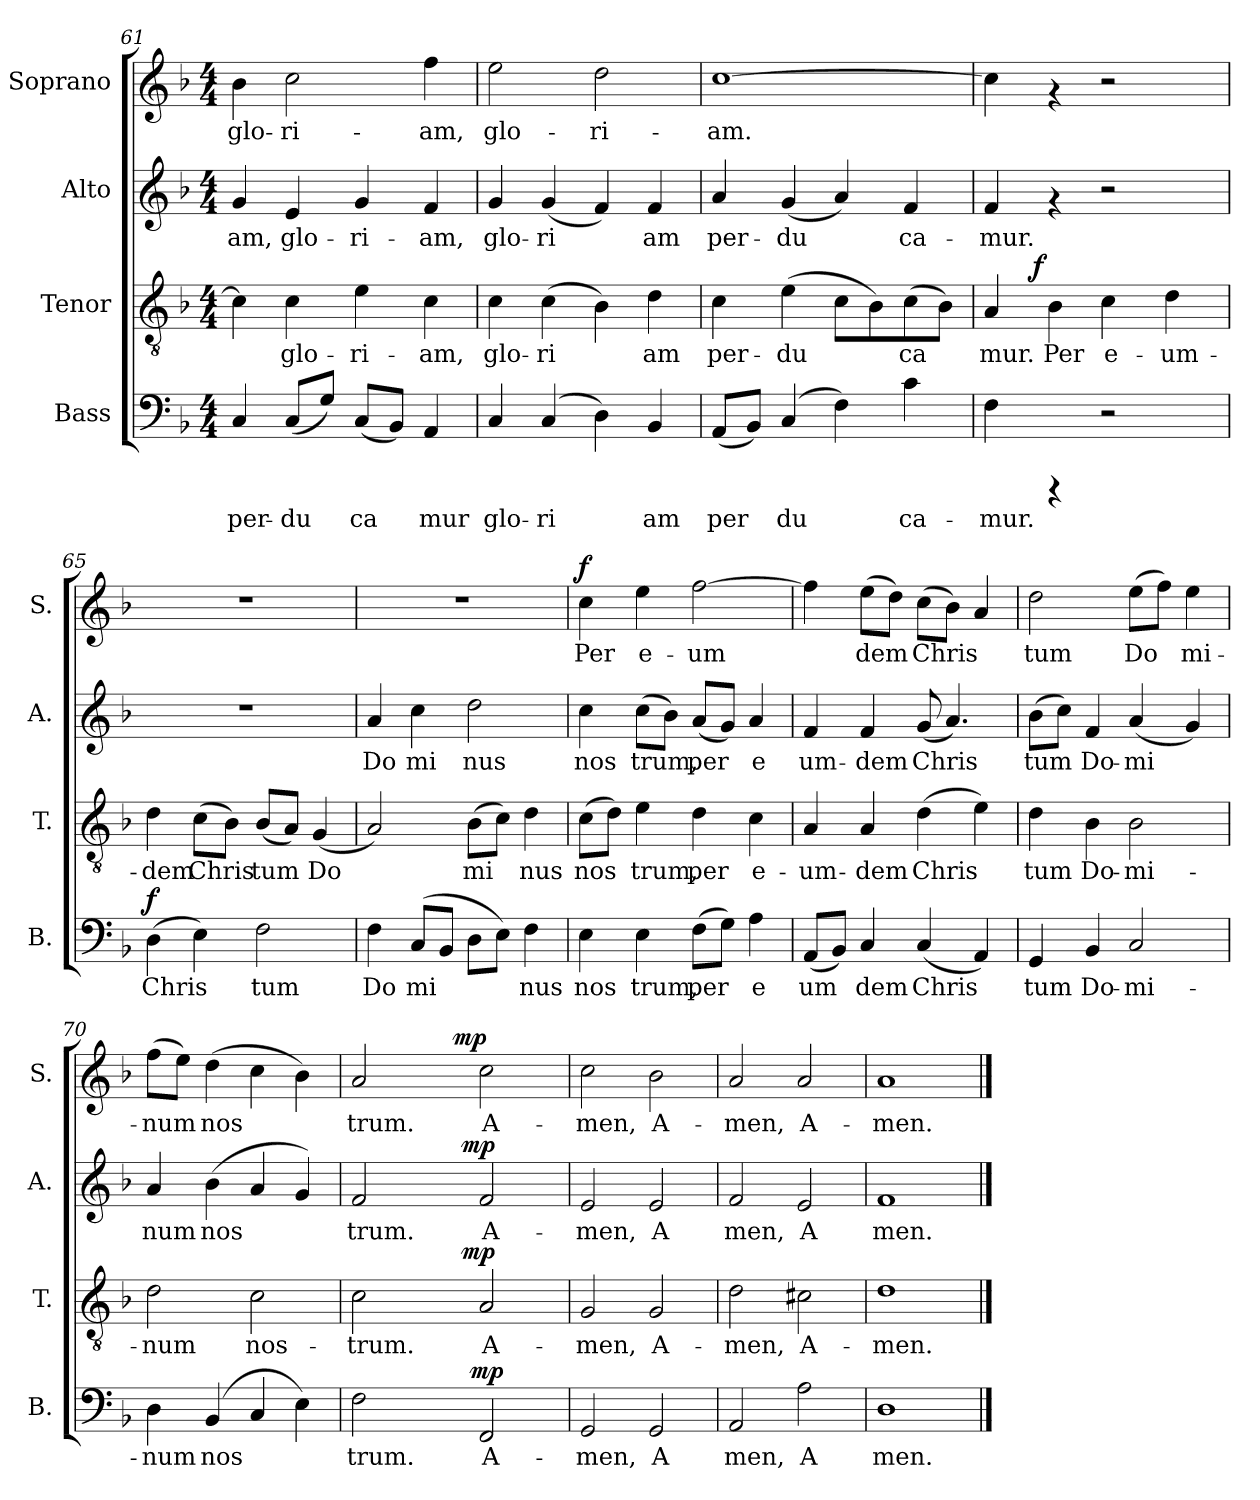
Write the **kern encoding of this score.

**kern	**text	**dynam	**kern	**text	**dynam	**kern	**text	**dynam	**kern	**text	**dynam
*part4	*part4	*part4	*part3	*part3	*part3	*part2	*part2	*part2	*part1	*part1	*part1
*staff4	*staff4	*staff4	*staff3	*staff3	*staff3	*staff2	*staff2	*staff2	*staff1	*staff1	*staff1
*I"Bass	*	*	*I"Tenor	*	*	*I"Alto	*	*	*I"Soprano	*	*
*I'B.	*	*	*I'T.	*	*	*I'A.	*	*	*I'S.	*	*
!!LO:PB:g=z
*clefF4	*	*	*clefGv2	*	*	*clefG2	*	*	*clefG2	*	*
*k[b-]	*	*	*k[b-]	*	*	*k[b-]	*	*	*k[b-]	*	*
*F:	*	*	*F:	*	*	*F:	*	*	*F:	*	*
*M4/4	*	*	*M4/4	*	*	*M4/4	*	*	*M4/4	*	*
=61	=61	=61	=61	=61	=61	=61	=61	=61	=61	=61	=61
!	!LO:LY:b:cj	!	!	!LO:LY:b:cj	!	!	!LO:LY:b:cj	!	!	!LO:LY:b:cj	!
4C/	per-	.	4c\]	.	.	4g/	am,	.	4b-\	glo-	.
!	!LO:LY:b:cj	!	!	!LO:LY:b:cj	!	!	!LO:LY:b:cj	!	!	!LO:LY:b:cj	!
(>8C/L	-du-	.	4c\	glo-	.	4e/	glo-	.	2cc\	-ri-	.
!	!LO:LY:b:cj	!	!	!	!	!	!	!	!	!	!
8G/J)	--	.	.	.	.	.	.	.	.	.	.
!	!LO:LY:b:cj	!	!	!LO:LY:b:cj	!	!	!LO:LY:b:cj	!	!	!	!
(>8C/L	-ca-	.	4e\	-ri-	.	4g/	-ri-	.	.	.	.
!	!LO:LY:b:cj	!	!	!	!	!	!	!	!	!	!
8BB-/J)	--	.	.	.	.	.	.	.	.	.	.
!	!LO:LY:b:cj	!	!	!LO:LY:b:cj	!	!	!LO:LY:b:cj	!	!	!LO:LY:b:cj	!
4AA/	-mur	.	4c\	-am,	.	4f/	-am,	.	4ff\	-am,	.
=62	=62	=62	=62	=62	=62	=62	=62	=62	=62	=62	=62
!	!LO:LY:b:cj	!	!	!LO:LY:b:cj	!	!	!LO:LY:b:cj	!	!	!LO:LY:b:cj	!
4C/	glo-	.	4c\	glo-	.	4g/	glo-	.	2ee\	glo-	.
!	!LO:LY:b:cj	!	!	!LO:LY:b:cj	!	!	!LO:LY:b:cj	!	!	!	!
(>4C/	-ri-	.	(>4c\	-ri-	.	(>4g/	-ri-	.	.	.	.
!	!LO:LY:b:cj	!	!	!LO:LY:b:cj	!	!	!LO:LY:b:cj	!	!	!LO:LY:b:cj	!
4D\)	--	.	4B-\)	--	.	4f/)	--	.	2dd\	-ri-	.
!	!LO:LY:b:cj	!	!	!LO:LY:b:cj	!	!	!LO:LY:b:cj	!	!	!	!
4BB-/	-am	.	4d\	-am	.	4f/	-am	.	.	.	.
=63	=63	=63	=63	=63	=63	=63	=63	=63	=63	=63	=63
!	!LO:LY:b:cj	!	!	!LO:LY:b:cj	!	!	!LO:LY:b:cj	!	!	!LO:LY:b:cj	!
(<8AA/L	per-	.	4c\	per-	.	4a/	per-	.	[>1cc	-am.	.
!	!LO:LY:b:cj	!	!	!	!	!	!	!	!	!	!
8BB-/J)	--	.	.	.	.	.	.	.	.	.	.
!	!LO:LY:b:cj	!	!	!LO:LY:b:cj	!	!	!LO:LY:b:cj	!	!	!	!
(>4C/	-du-	.	(>4e\	-du-	.	(>4g/	-du-	.	.	.	.
!	!LO:LY:b:cj	!	!	!LO:LY:b:cj	!	!	!LO:LY:b:cj	!	!	!	!
4F\)	--	.	8c\L	--	.	4a/)	--	.	.	.	.
!	!	!	!	!LO:LY:b:cj	!	!	!	!	!	!	!
.	.	.	8B-\)	--	.	.	.	.	.	.	.
!	!LO:LY:b:cj	!	!	!LO:LY:b:cj	!	!	!LO:LY:b:cj	!	!	!	!
4c\	-ca-	.	(>8c\	-ca-	.	4f/	-ca-	.	.	.	.
!	!	!	!	!LO:LY:b:cj	!	!	!	!	!	!	!
.	.	.	8B-\J)	--	.	.	.	.	.	.	.
=64	=64	=64	=64	=64	=64	=64	=64	=64	=64	=64	=64
!	!LO:LY:b:cj	!	!	!LO:LY:b:cj	!	!	!LO:LY:b:cj	!	!	!LO:LY:b:cj	!
*	*	*	*^	*	*	*	*	*	*	*	*
4F\	-mur.	.	4A/	8..ryy	-mur.	.	4f/	-mur.	.	4cc\]	.	.
!	!	!	!	!	!	!LO:DY:a	!	!	!	!	!	!
.	.	.	.	2ryy	.	f	.	.	.	.	.	.
!	!	!	!	!	!LO:LY:b:cj	!	!	!	!	!	!	!
4rCCC	.	.	4B-\	.	Per	.	4rf	.	.	4rf	.	.
!	!	!	!	!	!LO:LY:b:cj	!	!	!	!	!	!	!
2r	.	.	4c\	.	e-	.	2r	.	.	2r	.	.
.	.	.	.	4ryy	.	.	.	.	.	.	.	.
!	!	!	!	!	!LO:LY:b:cj	!	!	!	!	!	!	!
.	.	.	4d\	.	-um-	.	.	.	.	.	.	.
.	.	.	.	32ryy	.	.	.	.	.	.	.	.
!!LO:PB:g=z
=65	=65	=65	=65	=65	=65	=65	=65	=65	=65	=65	=65	=65
!	!LO:LY:b:cj	!LO:DY:a	!	!	!LO:LY:b:cj	!	!	!	!	!	!	!
*	*	*	*v	*v	*	*	*	*	*	*	*	*
(>4D\	Chris	f	4d\	-dem	.	1r	.	.	1r	.	.
!	!LO:LY:b:cj	!	!	!LO:LY:b:cj	!	!	!	!	!	!	!
4E\)	.	.	(>8c\L	Chris-	.	.	.	.	.	.	.
!	!	!	!	!LO:LY:b:cj	!	!	!	!	!	!	!
.	.	.	8B-\J)	--	.	.	.	.	.	.	.
!	!LO:LY:b:cj	!	!	!LO:LY:b:cj	!	!	!	!	!	!	!
2F\	tum	.	(>8B-/L	-tum	.	.	.	.	.	.	.
!	!	!	!	!LO:LY:b:cj	!	!	!	!	!	!	!
.	.	.	8A/J)	.	.	.	.	.	.	.	.
!	!	!	!	!LO:LY:b:cj	!	!	!	!	!	!	!
.	.	.	(>4G/	Do-	.	.	.	.	.	.	.
=66	=66	=66	=66	=66	=66	=66	=66	=66	=66	=66	=66
!	!LO:LY:b:cj	!	!	!LO:LY:b:cj	!	!	!LO:LY:b:cj	!	!	!	!
4F\	Do	.	2A/)	--	.	4a/	Do	.	1r	.	.
!	!LO:LY:b:cj	!	!	!	!	!	!LO:LY:b:cj	!	!	!	!
(>8C/L	mi	.	.	.	.	4cc\	mi	.	.	.	.
!	!LO:LY:b:cj	!	!	!	!	!	!	!	!	!	!
8BB-/J	.	.	.	.	.	.	.	.	.	.	.
!	!LO:LY:b:cj	!	!	!LO:LY:b:cj	!	!	!LO:LY:b:cj	!	!	!	!
8D\L	.	.	(>8B-\L	-mi-	.	2dd\	nus	.	.	.	.
!	!LO:LY:b:cj	!	!	!LO:LY:b:cj	!	!	!	!	!	!	!
8E\J)	.	.	8c\J)	--	.	.	.	.	.	.	.
!	!LO:LY:b:cj	!	!	!LO:LY:b:cj	!	!	!	!	!	!	!
4F\	nus	.	4d\	-nus	.	.	.	.	.	.	.
=67	=67	=67	=67	=67	=67	=67	=67	=67	=67	=67	=67
!	!LO:LY:b:cj	!	!	!LO:LY:b:cj	!	!	!LO:LY:b:cj	!	!	!LO:LY:b:cj	!LO:DY:a
4E\	nos	.	(>8c\L	nos-	.	4cc\	nos	.	4cc\	Per	f
!	!	!	!	!LO:LY:b:cj	!	!	!	!	!	!	!
.	.	.	8d\J)	--	.	.	.	.	.	.	.
!	!LO:LY:b:cj	!	!	!LO:LY:b:cj	!	!	!LO:LY:b:cj	!	!	!LO:LY:b:cj	!
4E\	trum,	.	4e\	-trum,	.	(>8cc\L	trum,	.	4ee\	e-	.
!	!	!	!	!	!	!	!LO:LY:b:cj	!	!	!	!
.	.	.	.	.	.	8b-\J)	.	.	.	.	.
!	!LO:LY:b:cj	!	!	!LO:LY:b:cj	!	!	!LO:LY:b:cj	!	!	!LO:LY:b:cj	!
(>8F\L	per	.	4d\	per	.	(>8a/L	per	.	[>2ff\	-um-	.
!	!LO:LY:b:cj	!	!	!	!	!	!LO:LY:b:cj	!	!	!	!
8G\J)	.	.	.	.	.	8g/J)	.	.	.	.	.
!	!LO:LY:b:cj	!	!	!LO:LY:b:cj	!	!	!LO:LY:b:cj	!	!	!	!
4A\	e	.	4c\	e-	.	4a/	e	.	.	.	.
!!LO:PB:g=z
=68	=68	=68	=68	=68	=68	=68	=68	=68	=68	=68	=68
!	!LO:LY:b:cj	!	!	!LO:LY:b:cj	!	!	!LO:LY:b:cj	!	!	!LO:LY:b:cj	!
(>8AA/L	um-	.	4A/	-um-	.	4f/	um-	.	4ff\]	--	.
!	!LO:LY:b:cj	!	!	!	!	!	!	!	!	!	!
8BB-/J)	--	.	.	.	.	.	.	.	.	.	.
!	!LO:LY:b:cj	!	!	!LO:LY:b:cj	!	!	!LO:LY:b:cj	!	!	!LO:LY:b:cj	!
4C/	-dem	.	4A/	-dem	.	4f/	-dem	.	(>8ee\L	-dem	.
!	!	!	!	!	!	!	!	!	!	!LO:LY:b:cj	!
.	.	.	.	.	.	.	.	.	8dd\J)	.	.
!	!LO:LY:b:cj	!	!	!LO:LY:b:cj	!	!	!LO:LY:b:cj	!	!	!LO:LY:b:cj	!
(>4C/	Chris-	.	(>4d\	Chris-	.	(>8g/	Chris-	.	(>8cc\L	Chris-	.
!	!	!	!	!	!	!	!LO:LY:b:cj	!	!	!LO:LY:b:cj	!
.	.	.	.	.	.	4.a/)	--	.	8b-\J)	--	.
!	!LO:LY:b:cj	!	!	!LO:LY:b:cj	!	!	!	!	!	!LO:LY:b:cj	!
4AA/)	--	.	4e\)	--	.	.	.	.	4a/	--	.
=69	=69	=69	=69	=69	=69	=69	=69	=69	=69	=69	=69
!	!LO:LY:b:cj	!	!	!LO:LY:b:cj	!	!	!LO:LY:b:cj	!	!	!LO:LY:b:cj	!
4GG/	-tum	.	4d\	-tum	.	(>8b-\L	-tum	.	2dd\	-tum	.
!	!	!	!	!	!	!	!LO:LY:b:cj	!	!	!	!
.	.	.	.	.	.	8cc\J)	.	.	.	.	.
!	!LO:LY:b:cj	!	!	!LO:LY:b:cj	!	!	!LO:LY:b:cj	!	!	!	!
4BB-/	Do-	.	4B-\	Do-	.	4f/	Do-	.	.	.	.
!	!LO:LY:b:cj	!	!	!LO:LY:b:cj	!	!	!LO:LY:b:cj	!	!	!LO:LY:b:cj	!
2C/	-mi-	.	2B-\	-mi-	.	(>4a/	-mi-	.	(>8ee\L	Do-	.
!	!	!	!	!	!	!	!	!	!	!LO:LY:b:cj	!
.	.	.	.	.	.	.	.	.	8ff\J)	--	.
!	!	!	!	!	!	!	!LO:LY:b:cj	!	!	!LO:LY:b:cj	!
.	.	.	.	.	.	4g/)	--	.	4ee\	-mi-	.
=70	=70	=70	=70	=70	=70	=70	=70	=70	=70	=70	=70
!	!LO:LY:b:cj	!	!	!LO:LY:b:cj	!	!	!LO:LY:b:cj	!	!	!LO:LY:b:cj	!
4D\	-num	.	2d\	-num	.	4a/	-num	.	(>8ff\L	-num	.
!	!	!	!	!	!	!	!	!	!	!LO:LY:b:cj	!
.	.	.	.	.	.	.	.	.	8ee\J)	.	.
!	!LO:LY:b:cj	!	!	!	!	!	!LO:LY:b:cj	!	!	!LO:LY:b:cj	!
(>4BB-/	nos-	.	.	.	.	(>4b-\	nos-	.	(>4dd\	nos-	.
!	!LO:LY:b:cj	!	!	!LO:LY:b:cj	!	!	!LO:LY:b:cj	!	!	!LO:LY:b:cj	!
4C/	--	.	2c\	nos-	.	4a/	--	.	4cc\	--	.
!	!LO:LY:b:cj	!	!	!	!	!	!LO:LY:b:cj	!	!	!LO:LY:b:cj	!
4E\)	--	.	.	.	.	4g/)	--	.	4b-\)	--	.
=71	=71	=71	=71	=71	=71	=71	=71	=71	=71	=71	=71
!	!LO:LY:b:cj	!	!	!LO:LY:b:cj	!	!	!LO:LY:b:cj	!	!	!LO:LY:b:cj	!
*^	*	*	*^	*	*	*^	*	*	*^	*	*
2F\	4ryy	-trum.	.	2c\	4...ryy	-trum.	.	2f/	4...ryy	-trum.	.	2a/	4ryy	-trum.	.
.	8...ryy	.	.	.	.	.	.	.	.	.	.	.	8ryy	.	.
.	.	.	.	.	.	.	.	.	.	.	.	.	16ryy	.	.
.	.	.	.	.	.	.	.	.	.	.	.	.	64ryy	.	.
!	!	!	!	!	!	!	!	!	!	!	!	!	!	!	!LO:DY:a
.	.	.	.	.	.	.	.	.	.	.	.	.	2ryy	.	mp
!	!	!	!	!	!	!	!LO:DY:a	!	!	!	!LO:DY:a	!	!	!	!
.	.	.	.	.	2ryy	.	mp	.	2ryy	.	mp	.	.	.	.
!	!	!	!LO:DY:a	!	!	!	!	!	!	!	!	!	!	!	!
.	2ryy	.	mp	.	.	.	.	.	.	.	.	.	.	.	.
!	!	!LO:LY:b:cj	!	!	!	!LO:LY:b:cj	!	!	!	!LO:LY:b:cj	!	!	!	!LO:LY:b:cj	!
2FF/	.	A-	.	2A/	.	A-	.	2f/	.	A-	.	2cc\	.	A-	.
.	.	.	.	.	.	.	.	.	.	.	.	.	32.ryy	.	.
.	.	.	.	.	32ryy	.	.	.	32ryy	.	.	.	.	.	.
.	64ryy	.	.	.	.	.	.	.	.	.	.	.	.	.	.
!!LO:PB:g=z
=72	=72	=72	=72	=72	=72	=72	=72	=72	=72	=72	=72	=72	=72	=72	=72
!	!	!LO:LY:b:cj	!	!	!	!LO:LY:b:cj	!	!	!	!LO:LY:b:cj	!	!	!	!LO:LY:b:cj	!
*v	*v	*	*	*	*	*	*	*v	*v	*	*	*v	*v	*	*
*	*	*	*v	*v	*	*	*	*	*	*	*	*
2GG/	-men,	.	2G/	-men,	.	2e/	-men,	.	2cc\	-men,	.
!	!LO:LY:b:cj	!	!	!LO:LY:b:cj	!	!	!LO:LY:b:cj	!	!	!LO:LY:b:cj	!
2GG/	A	.	2G/	A-	.	2e/	A	.	2b-\	A-	.
=73	=73	=73	=73	=73	=73	=73	=73	=73	=73	=73	=73
!	!LO:LY:b:cj	!	!	!LO:LY:b:cj	!	!	!LO:LY:b:cj	!	!	!LO:LY:b:cj	!
2AA/	men,	.	2d\	-men,	.	2f/	men,	.	2a/	-men,	.
!	!LO:LY:b:cj	!	!	!LO:LY:b:cj	!	!	!LO:LY:b:cj	!	!	!LO:LY:b:cj	!
2A\	A	.	2c#X\	A-	.	2e/	A	.	2a/	A-	.
=74	=74	=74	=74	=74	=74	=74	=74	=74	=74	=74	=74
!	!LO:LY:b:cj	!	!	!LO:LY:b:cj	!	!	!LO:LY:b:cj	!	!	!LO:LY:b:cj	!
1D	men.	.	1d	-men.	.	1f	men.	.	1a	-men.	.
==	==	==	==	==	==	==	==	==	==	==	==
*-	*-	*-	*-	*-	*-	*-	*-	*-	*-	*-	*-
